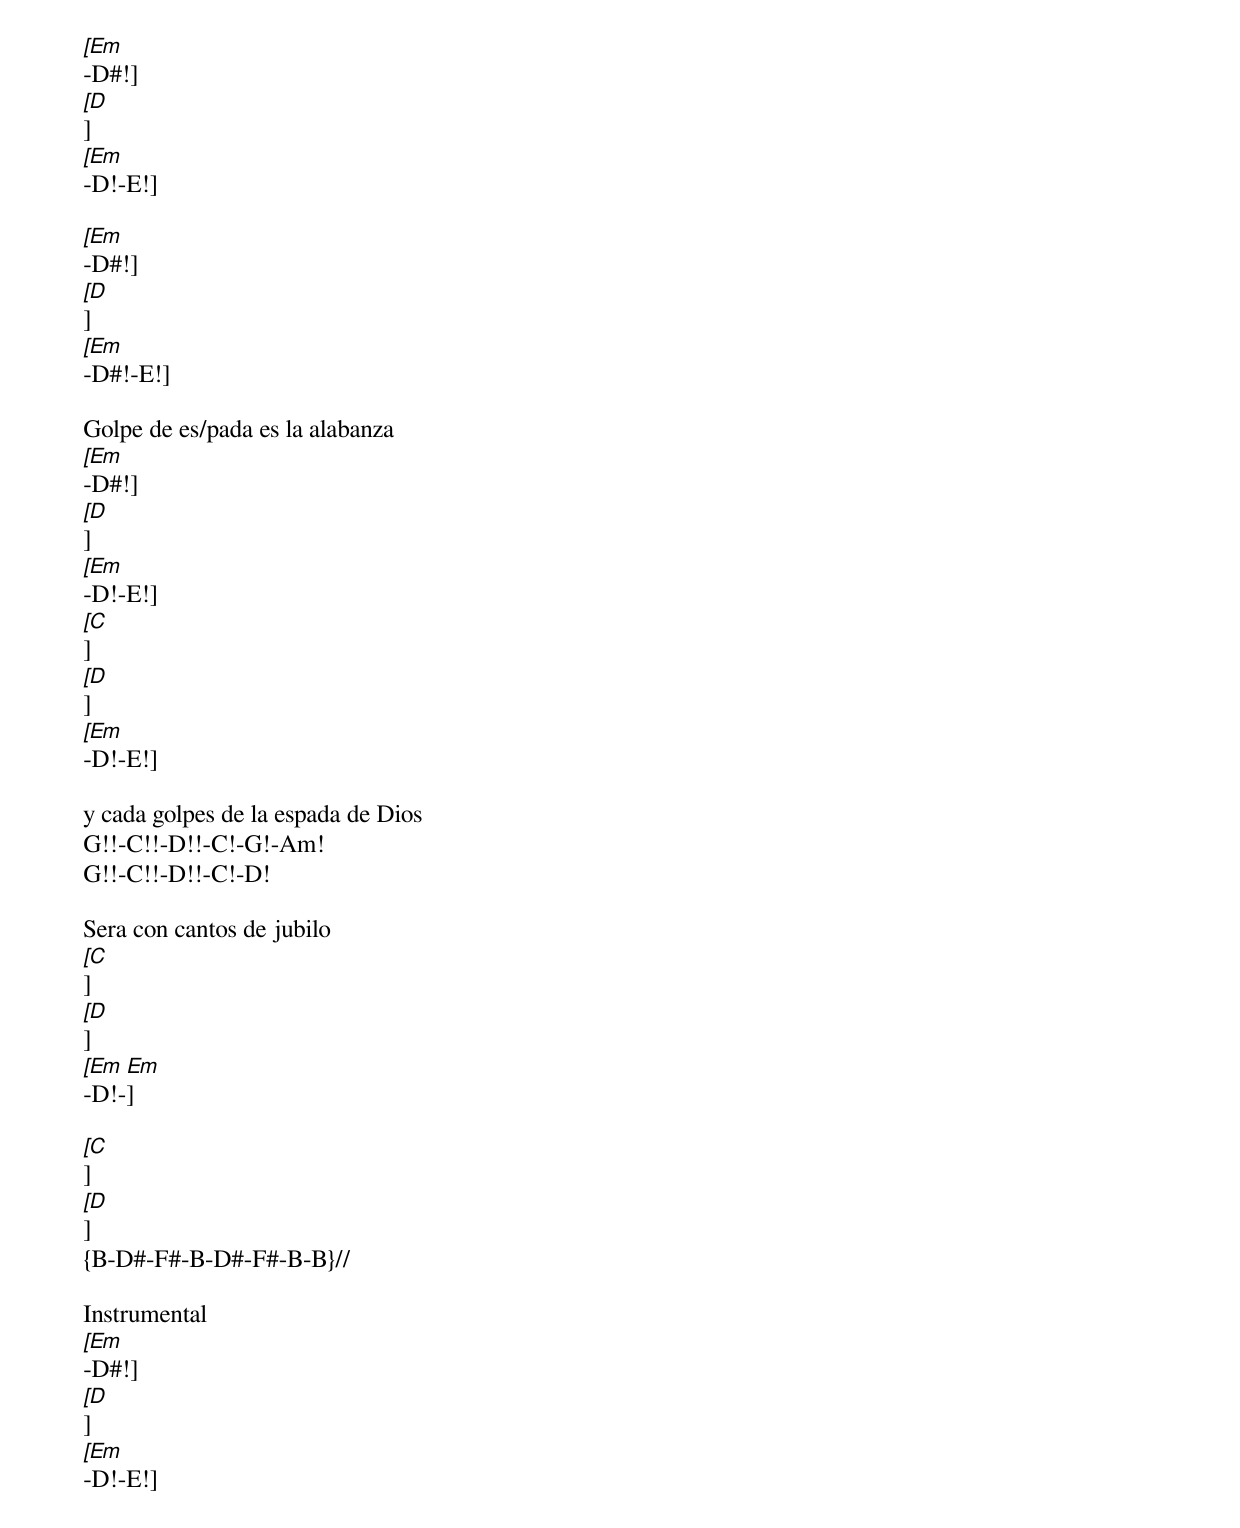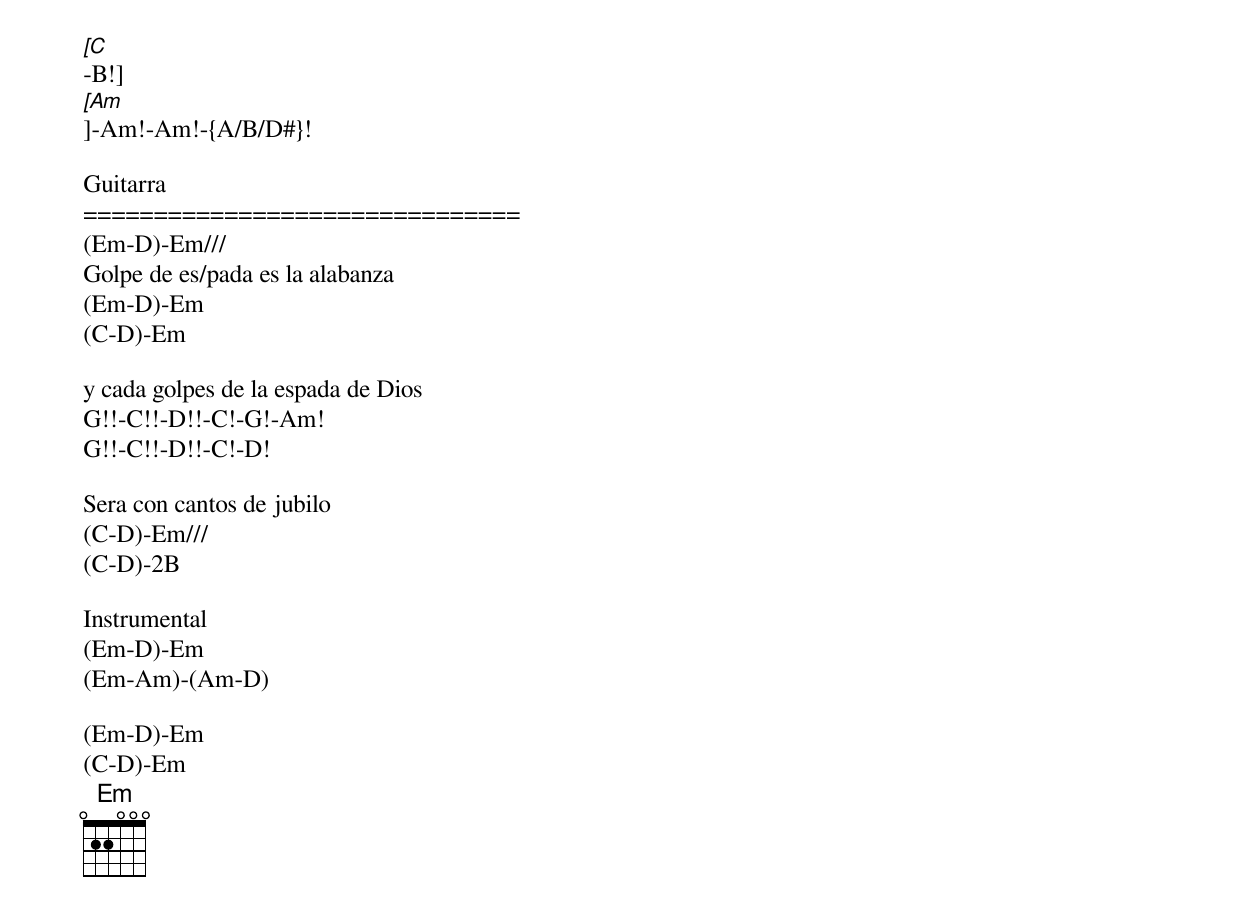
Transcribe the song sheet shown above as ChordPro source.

[[Em]-D#!]
[[D]]
[[Em]-D!-E!]

[[Em]-D#!]
[[D]]
[[Em]-D#!-E!]

Golpe de es/pada es la alabanza
[[Em]-D#!]
[[D]]
[[Em]-D!-E!]
[[C]]
[[D]]
[[Em]-D!-E!]

y cada golpes de la espada de Dios
G!!-C!!-D!!-C!-G!-Am!
G!!-C!!-D!!-C!-D!

Sera con cantos de jubilo
[[C]]
[[D]]
[[Em]-D!-[Em]]

[[C]]
[[D]]
{B-D#-F#-B-D#-F#-B-B}//

Instrumental
[[Em]-D#!]
[[D]]
[[Em]-D!-E!]
[[C]-B!]
[[Am]]-Am!-Am!-{A/B/D#}!

Guitarra
===============================
(Em-D)-Em///
Golpe de es/pada es la alabanza
(Em-D)-Em
(C-D)-Em

y cada golpes de la espada de Dios
G!!-C!!-D!!-C!-G!-Am!
G!!-C!!-D!!-C!-D!

Sera con cantos de jubilo
(C-D)-Em///
(C-D)-2B

Instrumental
(Em-D)-Em
(Em-Am)-(Am-D)

(Em-D)-Em
(C-D)-Em
